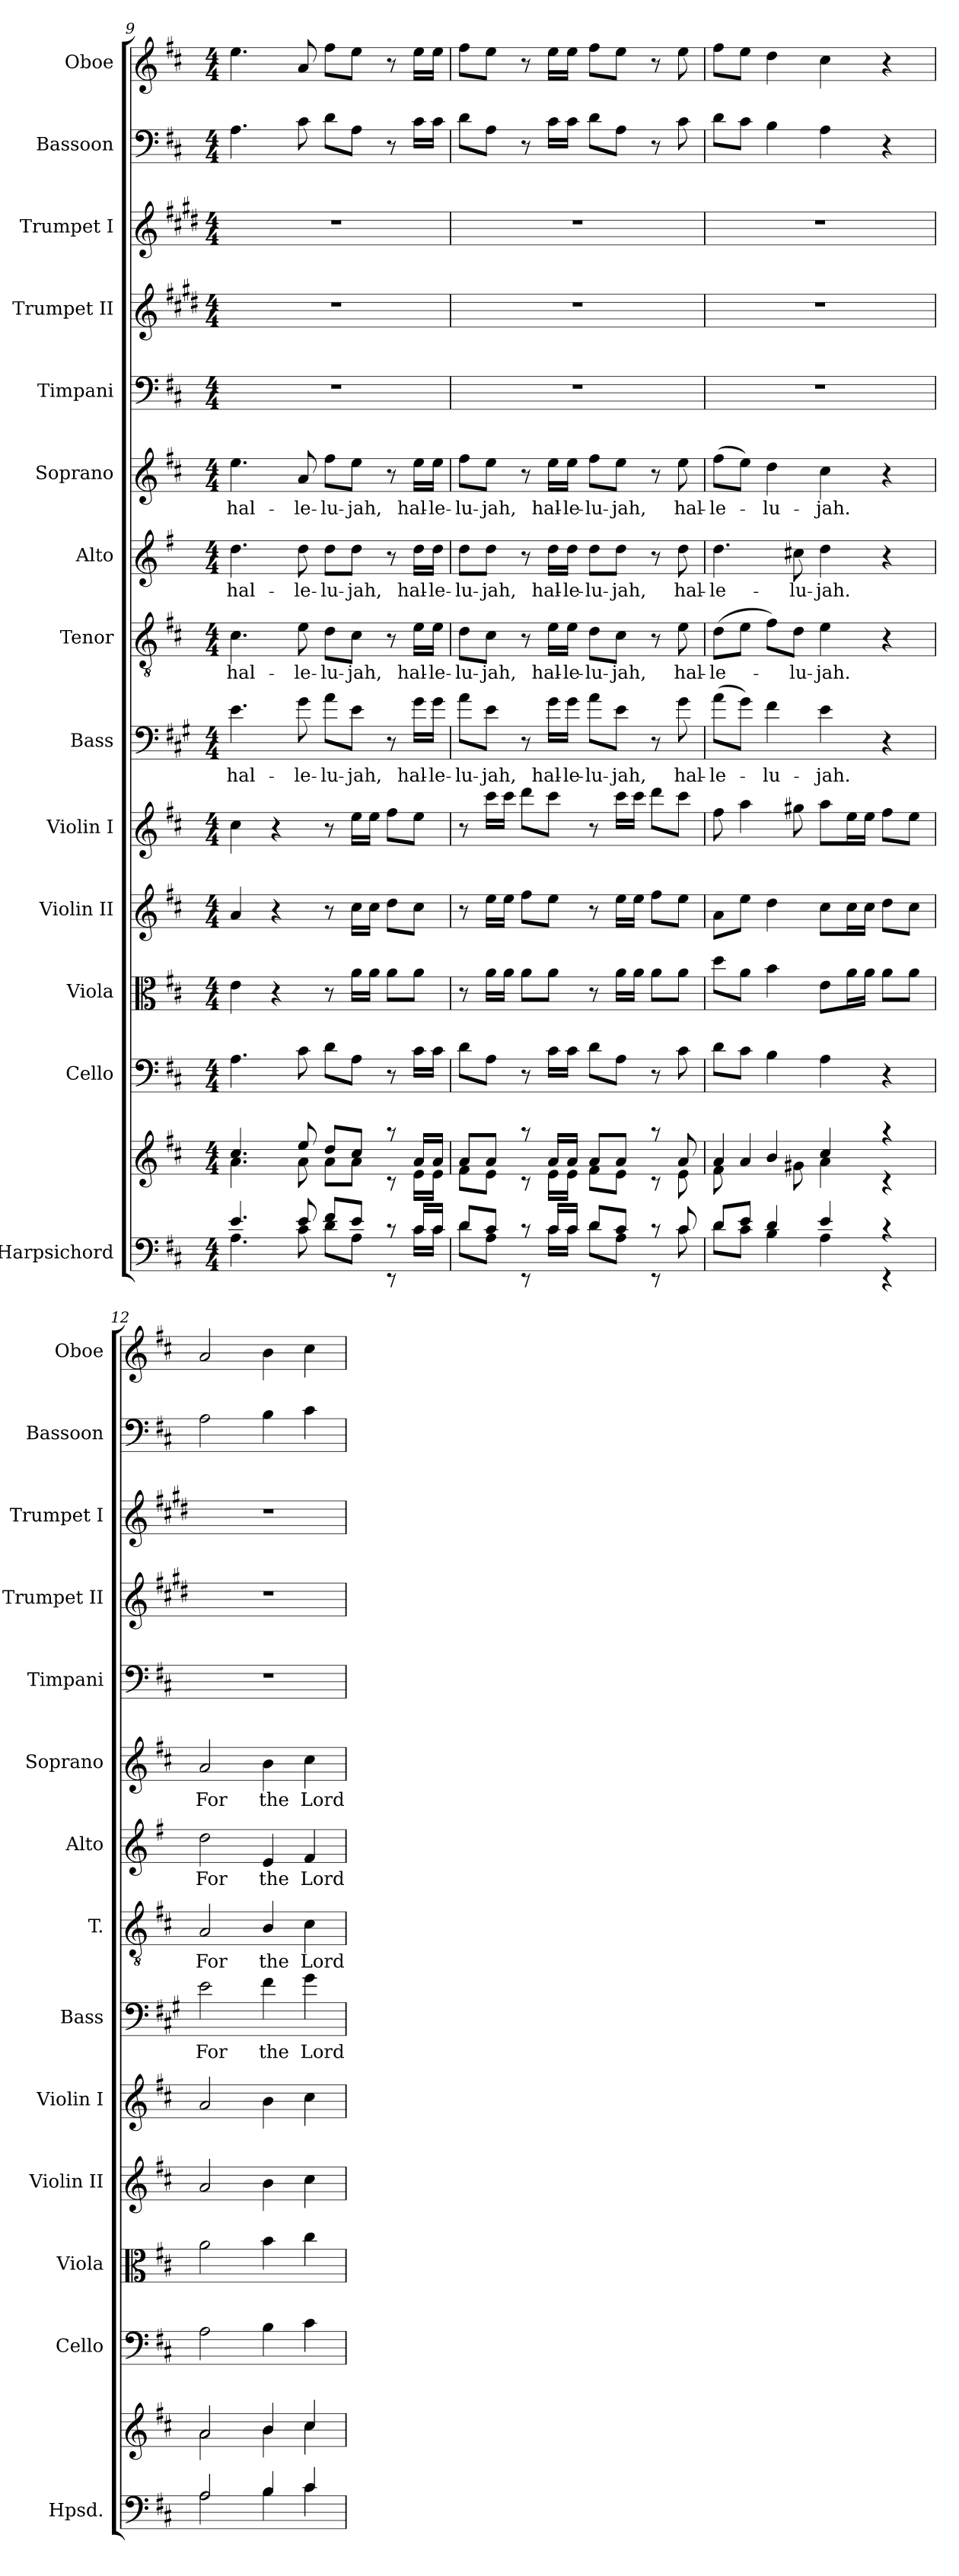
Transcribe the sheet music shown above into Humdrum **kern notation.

**kern	**kern	**kern	**kern	**kern	**kern	**kern	**text	**kern	**text	**kern	**text	**kern	**text	**kern	**kern	**kern	**kern	**kern
*part14	*part14	*part13	*part12	*part11	*part10	*part9	*part9	*part8	*part8	*part7	*part7	*part6	*part6	*part5	*part4	*part3	*part2	*part1
*staff15	*staff14	*staff13	*staff12	*staff11	*staff10	*staff9	*staff9	*staff8	*staff8	*staff7	*staff7	*staff6	*staff6	*staff5	*staff4	*staff3	*staff2	*staff1
*I"Harpsichord	*	*I"Cello	*I"Viola	*I"Violin II	*I"Violin I	*I"Bass	*	*I"Tenor	*	*I"Alto	*	*I"Soprano	*	*I"Timpani	*I"Trumpet II	*I"Trumpet I	*I"Bassoon	*I"Oboe
*I'Hpsd.	*	*I'Cello	*I'Viola	*I'Violin II	*I'Violin I	*I'Bass	*	*I'T.	*	*I'Alto	*	*I'Soprano	*	*I'Timpani	*I'Trumpet II	*I'Trumpet I	*I'Bassoon	*I'Oboe
*clefF4	*clefG2	*clefF4	*clefC3	*clefG2	*clefG2	*clefF4	*	*clefGv2	*	*clefG2	*	*clefG2	*	*clefF4	*clefG2	*clefG2	*clefF4	*clefG2
*	*	*	*	*	*	*ITrd4c7	*	*ITrd7c12	*	*ITrd3c5	*	*	*	*	*ITrd1c2	*ITrd1c2	*	*
*k[f#c#]	*k[f#c#]	*k[f#c#]	*k[f#c#]	*k[f#c#]	*k[f#c#]	*k[f#c#]	*	*k[f#c#]	*	*k[f#c#]	*	*k[f#c#]	*	*k[f#c#]	*k[f#c#]	*k[f#c#]	*k[f#c#]	*k[f#c#]
*D:	*D:	*D:	*D:	*D:	*D:	*D:	*	*D:	*	*D:	*	*D:	*	*D:	*D:	*D:	*D:	*D:
*M4/4	*M4/4	*M4/4	*M4/4	*M4/4	*M4/4	*M4/4	*	*M4/4	*	*M4/4	*	*M4/4	*	*M4/4	*M4/4	*M4/4	*M4/4	*M4/4
=9	=9	=9	=9	=9	=9	=9	=9	=9	=9	=9	=9	=9	=9	=9	=9	=9	=9	=9
*^	*^	*	*	*	*	*	*	*	*	*	*	*	*	*	*	*	*	*
!	!	!	!	!	!	!	!	!	!LO:LY:b	!	!LO:LY:b	!	!LO:LY:b	!	!LO:LY:b	!	!	!	!	!
4.e/	4.A\	4.cc#/	4.a\	4.A\	4e\	4a/	4cc#\	4.A\	hal-	4.C#\	hal-	4.a\	hal-	4.ee\	hal-	1r	1r	1r	4.A\	4.ee\
.	.	.	.	.	4r	4r	4r	.	.	.	.	.	.	.	.	.	.	.	.	.
!	!	!	!	!	!	!	!	!	!LO:LY:b	!	!LO:LY:b	!	!LO:LY:b	!	!LO:LY:b	!	!	!	!	!
8e/	8c#\	8ee/	8a\	8c#\	.	.	.	8c#\	-le-	8E\	-le-	8a\	-le-	8a/	-le-	.	.	.	8c#\	8a/
!	!	!	!	!	!	!	!	!	!LO:LY:b	!	!LO:LY:b	!	!LO:LY:b	!	!LO:LY:b	!	!	!	!	!
8f#/L	8d\L	8dd/L	8a\L	8d\L	8r	8r	8r	8d\L	-lu-	8D\L	-lu-	8a\L	-lu-	8ff#\L	-lu-	.	.	.	8d\L	8ff#\L
!	!	!	!	!	!	!	!	!	!LO:LY:b	!	!LO:LY:b	!	!LO:LY:b	!	!LO:LY:b	!	!	!	!	!
8e/J	8A\J	8cc#/J	8a\J	8A\J	16a\LL	16cc#\LL	16ee\LL	8A\J	-jah,	8C#\J	-jah,	8a\J	-jah,	8ee\J	-jah,	.	.	.	8A\J	8ee\J
.	.	.	.	.	16a\JJ	16cc#\JJ	16ee\JJ	.	.	.	.	.	.	.	.	.	.	.	.	.
8rc	8rEE	8raa	8rc	8r	8a\L	8dd\L	8ff#\L	8r	.	8r	.	8r	.	8r	.	.	.	.	8r	8r
!	!	!	!	!	!	!	!	!	!LO:LY:b	!	!LO:LY:b	!	!LO:LY:b	!	!LO:LY:b	!	!	!	!	!
16c#/LL	16c#\LL	16a/LL	16e\LL	16c#\LL	8a\J	8cc#\J	8ee\J	16c#\LL	hal-	16E\LL	hal-	16a\LL	hal-	16ee\LL	hal-	.	.	.	16c#\LL	16ee\LL
!	!	!	!	!	!	!	!	!	!LO:LY:b	!	!LO:LY:b	!	!LO:LY:b	!	!LO:LY:b	!	!	!	!	!
16c#/JJ	16c#\JJ	16a/JJ	16e\JJ	16c#\JJ	.	.	.	16c#\JJ	-le-	16E\JJ	-le-	16a\JJ	-le-	16ee\JJ	-le-	.	.	.	16c#\JJ	16ee\JJ
!!LO:PB:g=z
=10	=10	=10	=10	=10	=10	=10	=10	=10	=10	=10	=10	=10	=10	=10	=10	=10	=10	=10	=10	=10
!	!	!	!	!	!	!	!	!	!LO:LY:b	!	!LO:LY:b	!	!LO:LY:b	!	!LO:LY:b	!	!	!	!	!
8d/L	8d\L	8a/L	8f#\L	8d\L	8r	8r	8r	8d\L	-lu-	8D\L	-lu-	8a\L	-lu-	8ff#\L	-lu-	1r	1r	1r	8d\L	8ff#\L
!	!	!	!	!	!	!	!	!	!LO:LY:b	!	!LO:LY:b	!	!LO:LY:b	!	!LO:LY:b	!	!	!	!	!
8c#/J	8A\J	8a/J	8e\J	8A\J	16a\LL	16ee\LL	16ccc#\LL	8A\J	-jah,	8C#\J	-jah,	8a\J	-jah,	8ee\J	-jah,	.	.	.	8A\J	8ee\J
.	.	.	.	.	16a\JJ	16ee\JJ	16ccc#\JJ	.	.	.	.	.	.	.	.	.	.	.	.	.
8rc	8rEE	8raa	8rc	8r	8a\L	8ff#\L	8ddd\L	8r	.	8r	.	8r	.	8r	.	.	.	.	8r	8r
!	!	!	!	!	!	!	!	!	!LO:LY:b	!	!LO:LY:b	!	!LO:LY:b	!	!LO:LY:b	!	!	!	!	!
16c#/LL	16c#\LL	16a/LL	16e\LL	16c#\LL	8a\J	8ee\J	8ccc#\J	16c#\LL	hal-	16E\LL	hal-	16a\LL	hal-	16ee\LL	hal-	.	.	.	16c#\LL	16ee\LL
!	!	!	!	!	!	!	!	!	!LO:LY:b	!	!LO:LY:b	!	!LO:LY:b	!	!LO:LY:b	!	!	!	!	!
16c#/JJ	16c#\JJ	16a/JJ	16e\JJ	16c#\JJ	.	.	.	16c#\JJ	-le-	16E\JJ	-le-	16a\JJ	-le-	16ee\JJ	-le-	.	.	.	16c#\JJ	16ee\JJ
!	!	!	!	!	!	!	!	!	!LO:LY:b	!	!LO:LY:b	!	!LO:LY:b	!	!LO:LY:b	!	!	!	!	!
8d/L	8d\L	8a/L	8f#\L	8d\L	8r	8r	8r	8d\L	-lu-	8D\L	-lu-	8a\L	-lu-	8ff#\L	-lu-	.	.	.	8d\L	8ff#\L
!	!	!	!	!	!	!	!	!	!LO:LY:b	!	!LO:LY:b	!	!LO:LY:b	!	!LO:LY:b	!	!	!	!	!
8c#/J	8A\J	8a/J	8e\J	8A\J	16a\LL	16ee\LL	16ccc#\LL	8A\J	-jah,	8C#\J	-jah,	8a\J	-jah,	8ee\J	-jah,	.	.	.	8A\J	8ee\J
.	.	.	.	.	16a\JJ	16ee\JJ	16ccc#\JJ	.	.	.	.	.	.	.	.	.	.	.	.	.
8rc	8rEE	8raa	8rc	8r	8a\L	8ff#\L	8ddd\L	8r	.	8r	.	8r	.	8r	.	.	.	.	8r	8r
!	!	!	!	!	!	!	!	!	!LO:LY:b	!	!LO:LY:b	!	!LO:LY:b	!	!LO:LY:b	!	!	!	!	!
8c#/	8c#\	8a/	8e\	8c#\	8a\J	8ee\J	8ccc#\J	8c#\	hal-	8E\	hal-	8a\	hal-	8ee\	hal-	.	.	.	8c#\	8ee\
=11	=11	=11	=11	=11	=11	=11	=11	=11	=11	=11	=11	=11	=11	=11	=11	=11	=11	=11	=11	=11
!	!	!	!	!	!	!	!	!	!LO:LY:b	!	!LO:LY:b	!	!LO:LY:b	!	!LO:LY:b	!	!	!	!	!
8d/L	8d\L	4a/	8f#\	8d\L	8dd\L	8a\L	8ff#\	(>8d\L	-le-	(>8D\L	-le-	4.a\	-le-	(>8ff#\L	-le-	1r	1r	1r	8d\L	8ff#\L
8e/J	8c#\J	.	4a/	8c#\J	8a\J	8ee\J	4aa\	8c#\J)	.	8E\J	.	.	.	8ee\J)	.	.	.	.	8c#\J	8ee\J
!	!	!	!	!	!	!	!	!	!LO:LY:b	!	!	!	!	!	!LO:LY:b	!	!	!	!	!
4d/	4B\	4b/	.	4B\	4b\	4dd\	.	4B\	-lu-	8F#\L)	.	.	.	4dd\	-lu-	.	.	.	4B\	4dd\
!	!	!	!	!	!	!	!	!	!	!	!LO:LY:b	!	!LO:LY:b	!	!	!	!	!	!	!
.	.	.	8g#X\	.	.	.	8gg#X\	.	.	8D\J	-lu-	8g#X\	-lu-	.	.	.	.	.	.	.
!	!	!	!	!	!	!	!	!	!LO:LY:b	!	!LO:LY:b	!	!LO:LY:b	!	!LO:LY:b	!	!	!	!	!
4e/	4A\	4cc#/	4a\	4A\	8e\L	8cc#\L	8aa\L	4A\	-jah.	4E\	-jah.	4a\	-jah.	4cc#\	-jah.	.	.	.	4A\	4cc#\
.	.	.	.	.	16a\L	16cc#\L	16ee\L	.	.	.	.	.	.	.	.	.	.	.	.	.
.	.	.	.	.	16a\JJ	16cc#\JJ	16ee\JJ	.	.	.	.	.	.	.	.	.	.	.	.	.
4rc	4rEE	4raa	4rc	4r	8a\L	8dd\L	8ff#\L	4r	.	4r	.	4r	.	4r	.	.	.	.	4r	4r
.	.	.	.	.	8a\J	8cc#\J	8ee\J	.	.	.	.	.	.	.	.	.	.	.	.	.
=12	=12	=12	=12	=12	=12	=12	=12	=12	=12	=12	=12	=12	=12	=12	=12	=12	=12	=12	=12	=12
!	!	!	!	!	!	!	!	!	!LO:LY:b	!	!LO:LY:b	!	!LO:LY:b	!	!LO:LY:b	!	!	!	!	!
2A/	2A\	2a/	2a\	2A\	2a\	2a/	2a/	2A\	For	2AA/	For	2a\	For	2a/	For	1r	1r	1r	2A\	2a/
!	!	!	!	!	!	!	!	!	!LO:LY:b	!	!LO:LY:b	!	!LO:LY:b	!	!LO:LY:b	!	!	!	!	!
4B/	4B\	4b/	4b\	4B\	4b\	4b\	4b\	4B\	the	4BB/	the	4B/	the	4b\	the	.	.	.	4B\	4b\
!	!	!	!	!	!	!	!	!	!LO:LY:b	!	!LO:LY:b	!	!LO:LY:b	!	!LO:LY:b	!	!	!	!	!
4c#/	4c#\	4cc#/	4cc#\	4c#\	4cc#\	4cc#\	4cc#\	4c#\	Lord	4C#\	Lord	4c#/	Lord	4cc#\	Lord	.	.	.	4c#\	4cc#\
*v	*v	*	*	*	*	*	*	*	*	*	*	*	*	*	*	*	*	*	*	*
*	*v	*v	*	*	*	*	*	*	*	*	*	*	*	*	*	*	*	*	*
=	=	=	=	=	=	=	=	=	=	=	=	=	=	=	=	=	=	=
*-	*-	*-	*-	*-	*-	*-	*-	*-	*-	*-	*-	*-	*-	*-	*-	*-	*-	*-
